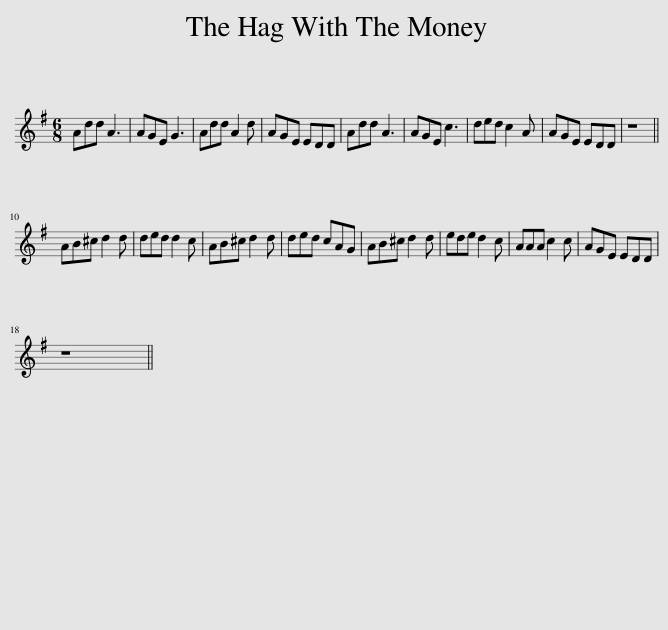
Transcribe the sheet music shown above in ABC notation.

X:1
L:1/8
M:6/8
I:linebreak $
K:G
V:1 treble
V:1
 Add A3 | AGE G3 | Add A2 d | AGE EDD | Add A3 | %5
 AGE c3 | ded c2 A | AGE EDD | z8 ||$ AB^c d2 d | %10
 ded d2 c | AB^c d2 d | ded cAG | AB^c d2 d | ede d2 c | %15
 AAA c2 c | AGE EDD |$ z8 || %18
